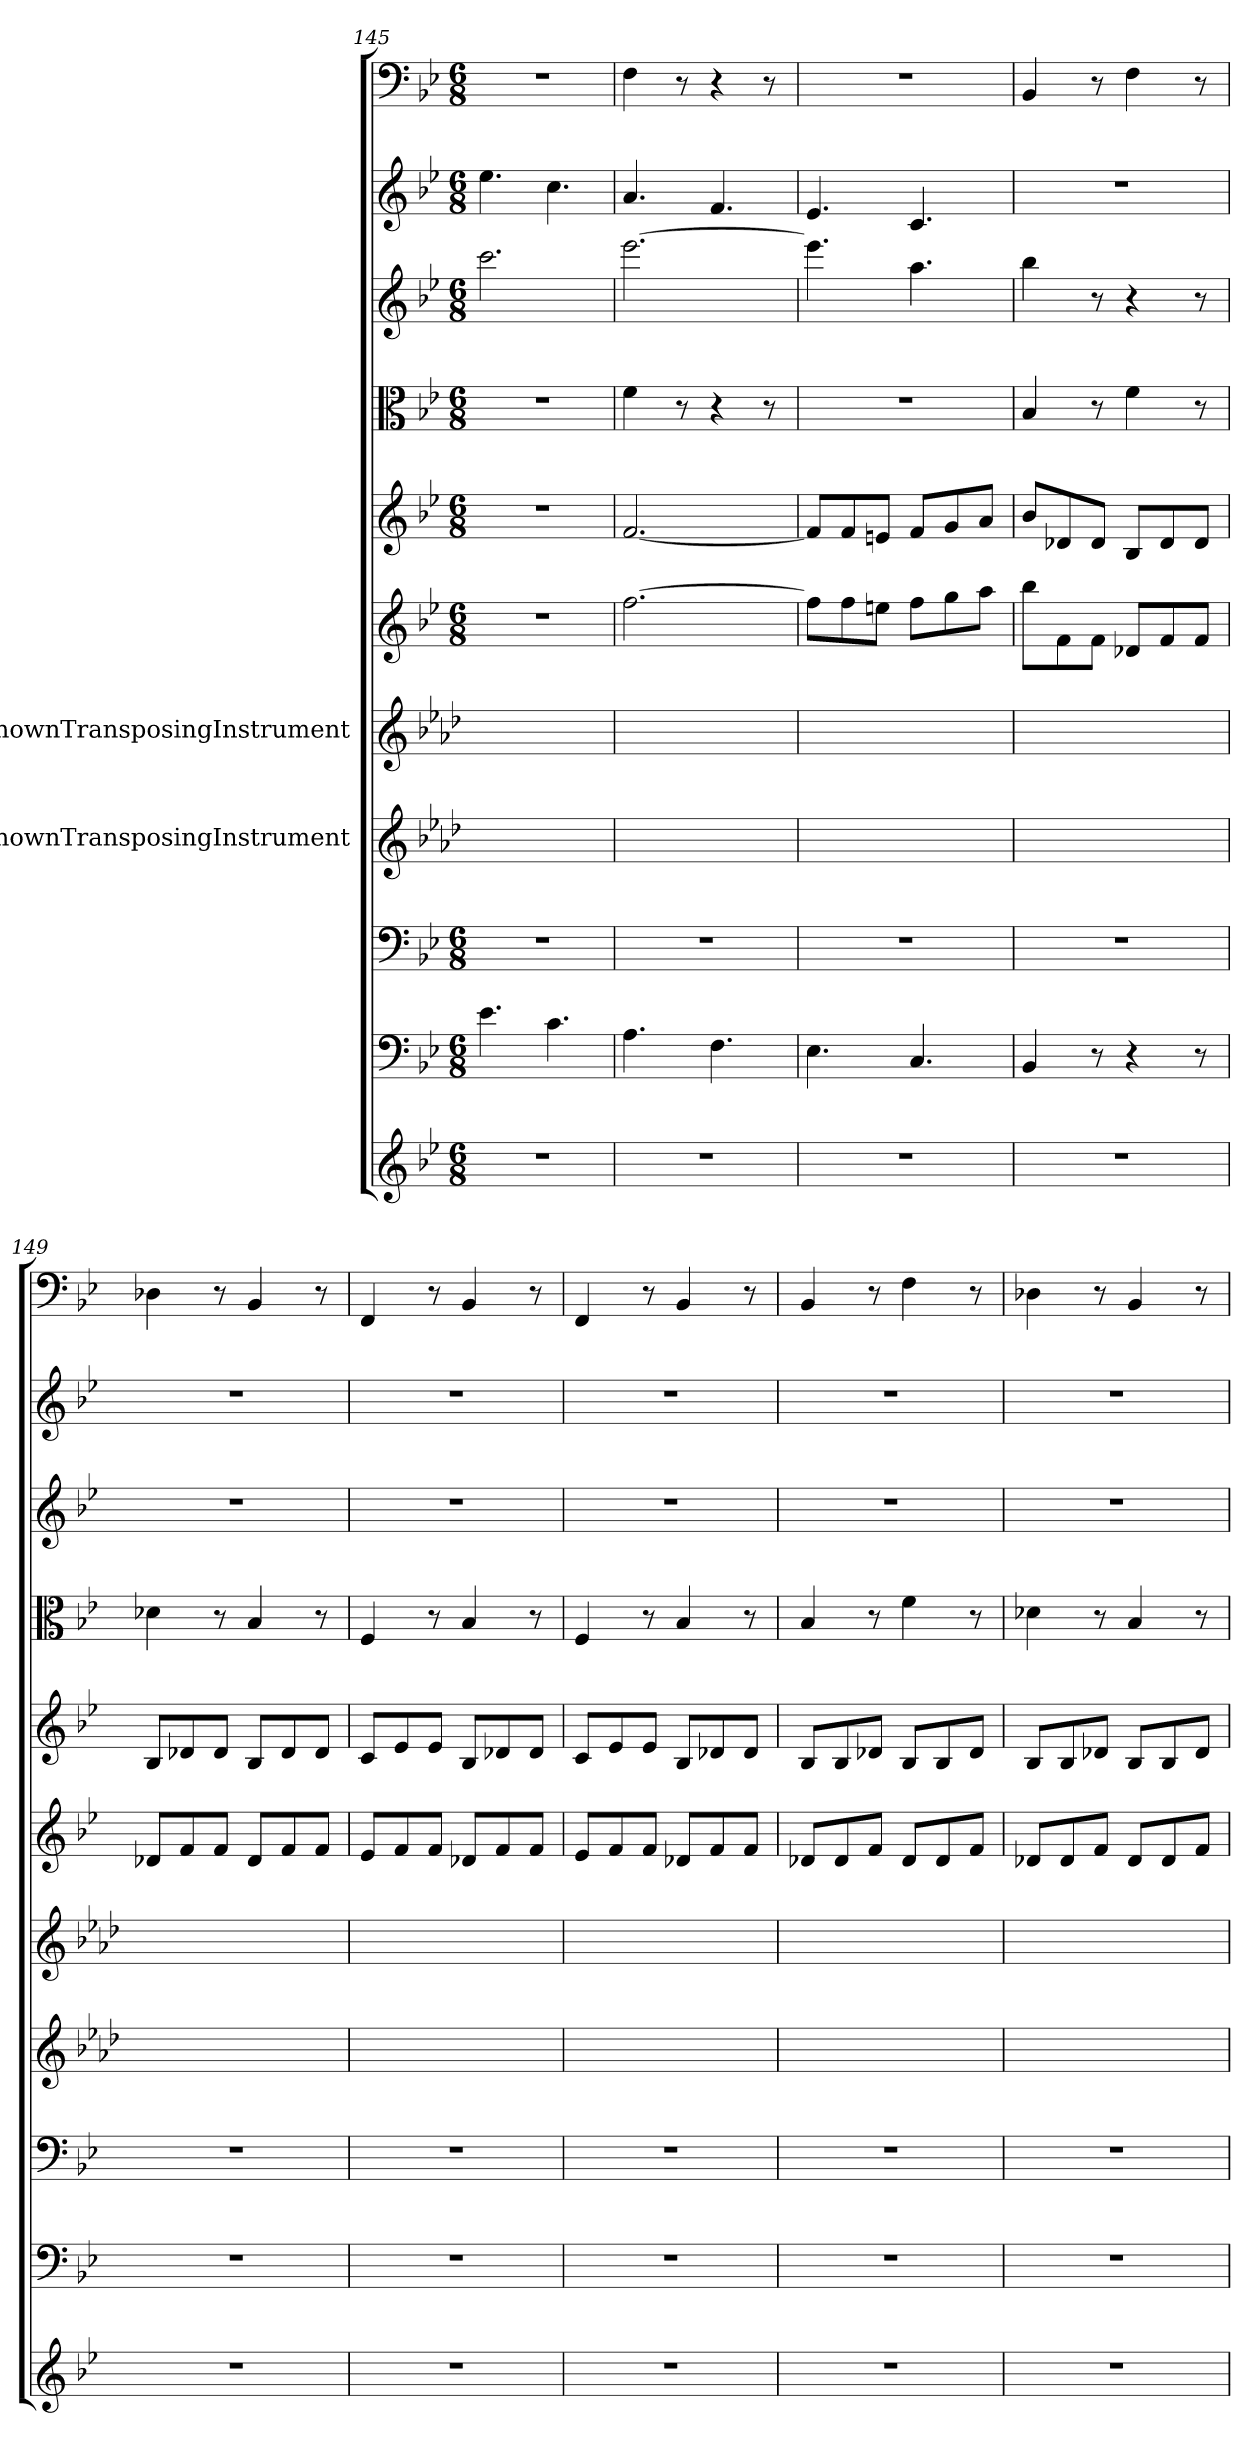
**kern	**kern	**kern	**kern	**kern	**kern	**kern	**kern	**kern	**kern	**kern
*part11	*part10	*part9	*part8	*part7	*part6	*part5	*part4	*part3	*part2	*part1
*staff11	*staff10	*staff9	*staff8	*staff7	*staff6	*staff5	*staff4	*staff3	*staff2	*staff1
*	*	*	*I"UnknownTransposingInstrument	*I"UnknownTransposingInstrument	*	*	*	*	*	*
*clefG2	*clefF4	*clefF4	*clefG2	*clefG2	*clefG2	*clefG2	*clefC3	*clefG2	*clefG2	*clefF4
*	*	*	*ITrd-1c-2	*ITrd-1c-2	*	*	*	*	*	*
*k[b-e-]	*k[b-e-]	*k[b-e-]	*k[b-e-]	*k[b-e-]	*k[b-e-]	*k[b-e-]	*k[b-e-]	*k[b-e-]	*k[b-e-]	*k[b-e-]
*B-:	*B-:	*B-:	*	*	*B-:	*B-:	*B-:	*B-:	*B-:	*B-:
*M6/8	*M6/8	*M6/8	*	*	*M6/8	*M6/8	*M6/8	*M6/8	*M6/8	*M6/8
=145	=145	=145	=145	=145	=145	=145	=145	=145	=145	=145
2.r	4.e-\	2.r	2.r	2.r	2.r	2.r	2.r	2.ccc\	4.ee-\	2.r
.	4.c\	.	.	.	.	.	.	.	4.cc\	.
=146	=146	=146	=146	=146	=146	=146	=146	=146	=146	=146
2.r	4.A\	2.r	2.r	2.r	[2.ff\	[2.f/	4f\	[2.eee-\	4.a/	4F\
.	.	.	.	.	.	.	8r	.	.	8r
.	4.F\	.	.	.	.	.	4r	.	4.f/	4r
.	.	.	.	.	.	.	8r	.	.	8r
=147	=147	=147	=147	=147	=147	=147	=147	=147	=147	=147
2.r	4.E-\	2.r	2.r	2.r	8ff\L]	8f/L]	2.r	4.eee-\]	4.e-/	2.r
.	.	.	.	.	8ff\	8f/	.	.	.	.
.	.	.	.	.	8een\J	8en/J	.	.	.	.
.	4.C/	.	.	.	8ff\L	8f/L	.	4.aa\	4.c/	.
.	.	.	.	.	8gg\	8g/	.	.	.	.
.	.	.	.	.	8aa\J	8a/J	.	.	.	.
=148	=148	=148	=148	=148	=148	=148	=148	=148	=148	=148
2.r	4BB-/	2.r	2.r	2.r	8bb-\L	8b-/L	4B-/	4bb-\	2.r	4BB-/
.	.	.	.	.	8f\	8d-X/	.	.	.	.
.	8r	.	.	.	8f\J	8d-/J	8r	8r	.	8r
.	4r	.	.	.	8d-X/L	8B-/L	4f\	4r	.	4F\
.	.	.	.	.	8f/	8d-/	.	.	.	.
.	8r	.	.	.	8f/J	8d-/J	8r	8r	.	8r
=149	=149	=149	=149	=149	=149	=149	=149	=149	=149	=149
2.r	2.r	2.r	2.r	2.r	8d-X/L	8B-/L	4d-X\	2.r	2.r	4D-X\
.	.	.	.	.	8f/	8d-X/	.	.	.	.
.	.	.	.	.	8f/J	8d-/J	8r	.	.	8r
.	.	.	.	.	8d-/L	8B-/L	4B-/	.	.	4BB-/
.	.	.	.	.	8f/	8d-/	.	.	.	.
.	.	.	.	.	8f/J	8d-/J	8r	.	.	8r
=150	=150	=150	=150	=150	=150	=150	=150	=150	=150	=150
2.r	2.r	2.r	2.r	2.r	8e-/L	8c/L	4F/	2.r	2.r	4FF/
.	.	.	.	.	8f/	8e-/	.	.	.	.
.	.	.	.	.	8f/J	8e-/J	8r	.	.	8r
.	.	.	.	.	8d-X/L	8B-/L	4B-/	.	.	4BB-/
.	.	.	.	.	8f/	8d-X/	.	.	.	.
.	.	.	.	.	8f/J	8d-/J	8r	.	.	8r
=151	=151	=151	=151	=151	=151	=151	=151	=151	=151	=151
2.r	2.r	2.r	2.r	2.r	8e-/L	8c/L	4F/	2.r	2.r	4FF/
.	.	.	.	.	8f/	8e-/	.	.	.	.
.	.	.	.	.	8f/J	8e-/J	8r	.	.	8r
.	.	.	.	.	8d-X/L	8B-/L	4B-/	.	.	4BB-/
.	.	.	.	.	8f/	8d-X/	.	.	.	.
.	.	.	.	.	8f/J	8d-/J	8r	.	.	8r
=152	=152	=152	=152	=152	=152	=152	=152	=152	=152	=152
2.r	2.r	2.r	2.r	2.r	8d-X/L	8B-/L	4B-/	2.r	2.r	4BB-/
.	.	.	.	.	8d-/	8B-/	.	.	.	.
.	.	.	.	.	8f/J	8d-X/J	8r	.	.	8r
.	.	.	.	.	8d-/L	8B-/L	4f\	.	.	4F\
.	.	.	.	.	8d-/	8B-/	.	.	.	.
.	.	.	.	.	8f/J	8d-/J	8r	.	.	8r
=153	=153	=153	=153	=153	=153	=153	=153	=153	=153	=153
2.r	2.r	2.r	2.r	2.r	8d-X/L	8B-/L	4d-X\	2.r	2.r	4D-X\
.	.	.	.	.	8d-/	8B-/	.	.	.	.
.	.	.	.	.	8f/J	8d-X/J	8r	.	.	8r
.	.	.	.	.	8d-/L	8B-/L	4B-/	.	.	4BB-/
.	.	.	.	.	8d-/	8B-/	.	.	.	.
.	.	.	.	.	8f/J	8d-/J	8r	.	.	8r
=	=	=	=	=	=	=	=	=	=	=
*-	*-	*-	*-	*-	*-	*-	*-	*-	*-	*-
